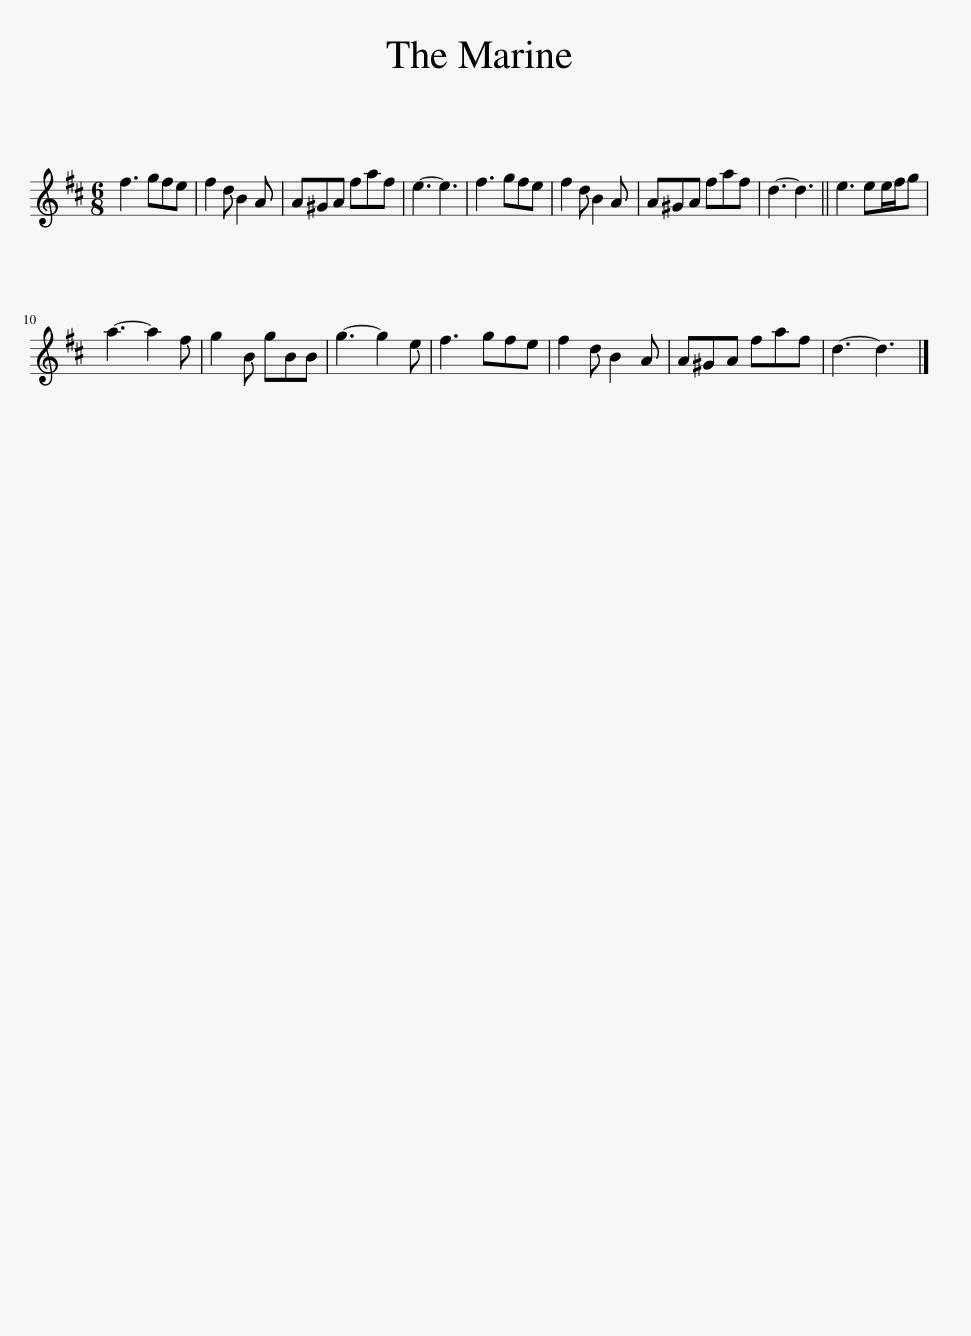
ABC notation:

X:1
L:1/8
M:6/8
I:linebreak $
K:D
V:1 treble
V:1
 f3 gfe | f2 d B2 A | A^GA faf | e3- e3 | f3 gfe | %5
 f2 d B2 A | A^GA faf | d3- d3 || e3 ee/f/g |$ a3- a2 f | %10
 g2 B gBB | g3- g2 e | f3 gfe | f2 d B2 A | A^GA faf | %15
 d3- d3 |] %16
